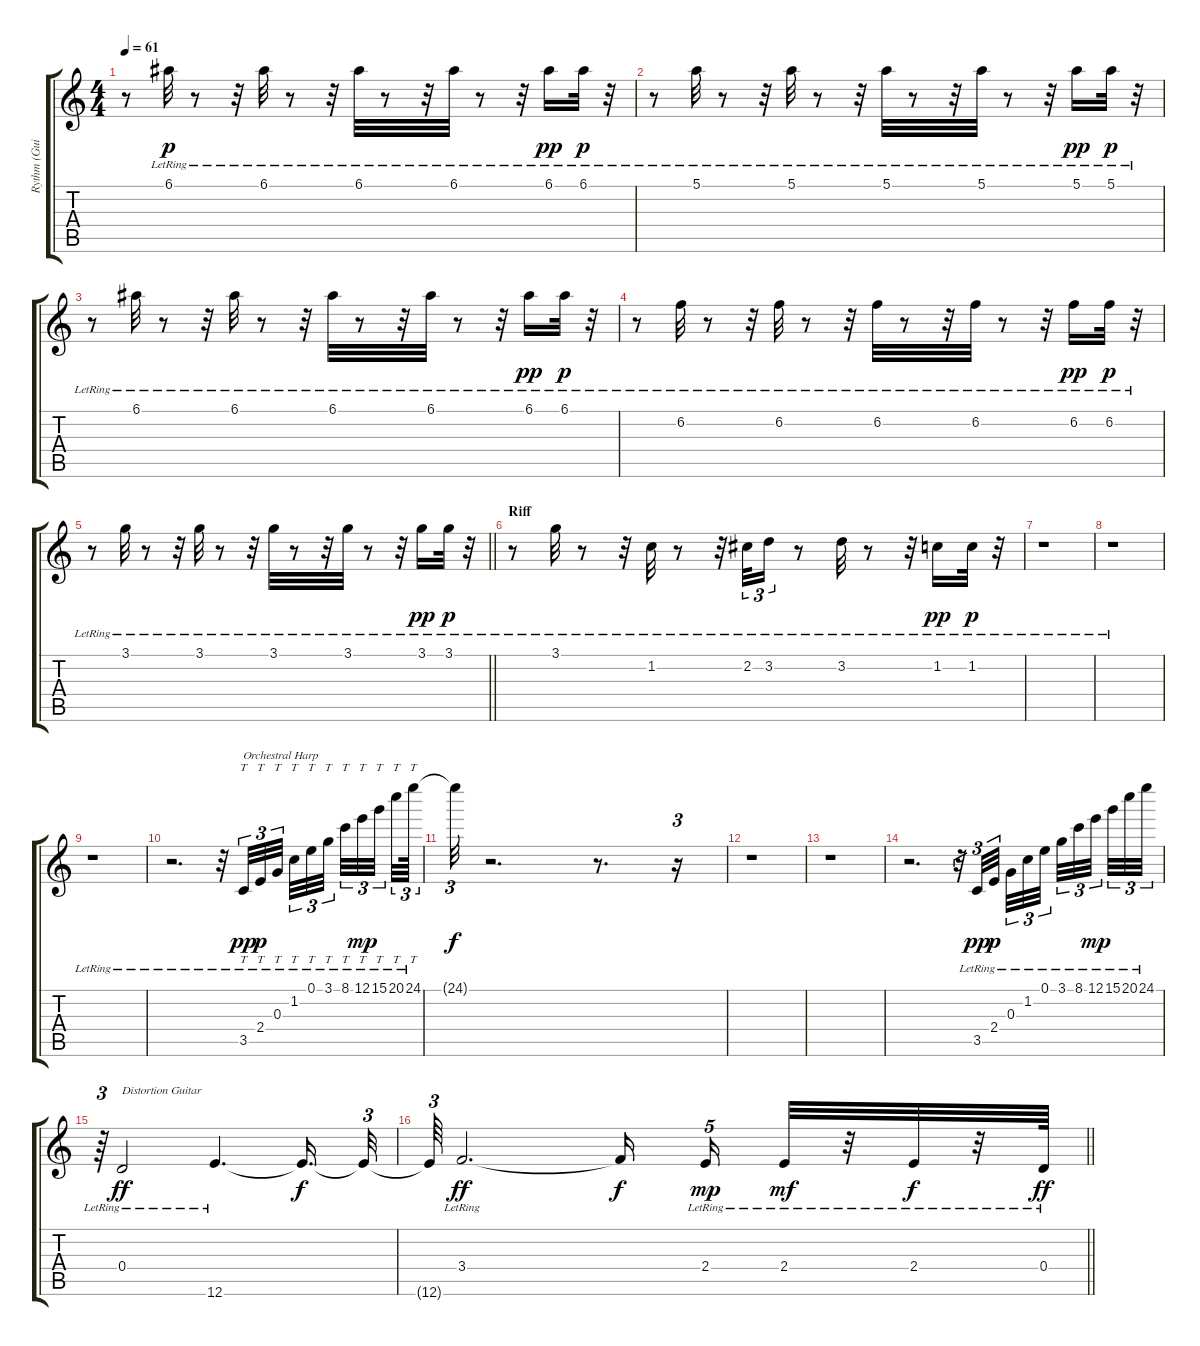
\track ("Rythm (Guitar 1/Tap)" "Rythm (Gui") {instrument electricguitarmuted}
\staff {score tabs}
\tuning (E4 B3 G3 D3 A2 E2) {hide}
\ts (4 4)
\tempo 61
\clef g2
\ks c
r.8{dy p} 6.1{lr}.32 r.8 r.32 6.1{lr}.32 r.8 r.32 6.1{lr}.32 r.8 r.32 6.1{lr}.32 r.8 r.32 6.1{lr}.16{dy pp} 6.1{lr}.32{dy p} r.32 |
r.8 5.1{lr}.32 r.8 r.32 5.1{lr}.32 r.8 r.32 5.1{lr}.32 r.8 r.32 5.1{lr}.32 r.8 r.32 5.1{lr}.16{dy pp} 5.1{lr}.32{dy p} r.32 |
r.8 6.1{lr}.32 r.8 r.32 6.1{lr}.32 r.8 r.32 6.1{lr}.32 r.8 r.32 6.1{lr}.32 r.8 r.32 6.1{lr}.16{dy pp} 6.1{lr}.32{dy p} r.32 |
r.8 6.2{lr}.32 r.8 r.32 6.2{lr}.32 r.8 r.32 6.2{lr}.32 r.8 r.32 6.2{lr}.32 r.8 r.32 6.2{lr}.16{dy pp} 6.2{lr}.32{dy p} r.32 |
\barLineRight lightlight
r.8 3.1{lr}.32 r.8 r.32 3.1{lr}.32 r.8 r.32 3.1{lr}.32 r.8 r.32 3.1{lr}.32 r.8 r.32 3.1{lr}.16{dy pp} 3.1{lr}.32{dy p} r.32 |
\section ("" "Riff")
r.8 3.1{lr}.32 r.8 r.32 1.2{lr}.32 r.8 r.32 2.2{lr}.32{tu (3 2)} 3.2{lr}.16{tu (3 2)} r.8 3.2{lr}.32 r.8 r.32 1.2{lr}.16{dy pp} 1.2{lr}.32{dy p} r.32 |
r.1 |
r.1 |
r.1 |
r.2{d} r.32 3.5{lr}.32{tt tu (3 2) txt "Orchestral Harp" dy pp balance 0 instrument orchestralharp} 2.4{lr}.32{tt tu (3 2) dy p} 0.3{lr}.32{tt tu (3 2) balance 3 beam splitsecondary} 1.2{lr}.32{tt tu (3 2)} 0.1{lr}.32{tt tu (3 2)} 3.1{lr}.32{tt tu (3 2) beam splitsecondary} 8.1{lr}.32{tt tu (3 2) balance 7} 12.1{lr}.32{tt tu (3 2) dy mp} 15.1{lr}.32{tt tu (3 2) beam splitsecondary} 20.1{lr}.32{tt tu (3 2) balance 11} 24.1{lr}.64{tt tu (3 2)} |
24.1{t}.32{tu (3 2) dy f} r.2{d} r.8{d} r.16{tu (3 2)} |
r.1 |
r.1 |
r.2{d} r.32{tu (3 2)} 3.5{lr}.32{tu (3 2) dy pp balance 0} 2.4{lr}.32{tu (3 2) dy p beam splitsecondary} 0.3{lr}.32{tu (3 2) balance 3} 1.2{lr}.32{tu (3 2)} 0.1{lr}.32{tu (3 2) beam splitsecondary} 3.1{lr}.32{tu (3 2)} 8.1{lr}.32{tu (3 2) balance 7} 12.1{lr}.32{tu (3 2) dy mp beam splitsecondary} 15.1{lr}.32{tu (3 2)} 20.1{lr}.32{tu (3 2) balance 11} 24.1{lr}.32{tu (3 2)} |
r.64{tu (3 2)} 0.4{lr}.2{txt "Distortion Guitar" dy ff balance 12 instrument distortionguitar} 12.6{lr}.4{d} 12.6{t}.16{d dy f} 12.6{t}.32{tu (3 2)} |
\barLineRight lightlight
12.6{t}.64{tu (3 2)} 3.4{lr}.2{d dy ff} 3.4{t}.16{dy f beam splitsecondary} 2.4{lr}.16{tu (5 4) dy mp} 2.4{lr}.32{dy mf} r.32 2.4{lr}.32{dy f} r.32 0.4{lr}.64{dy ff}
